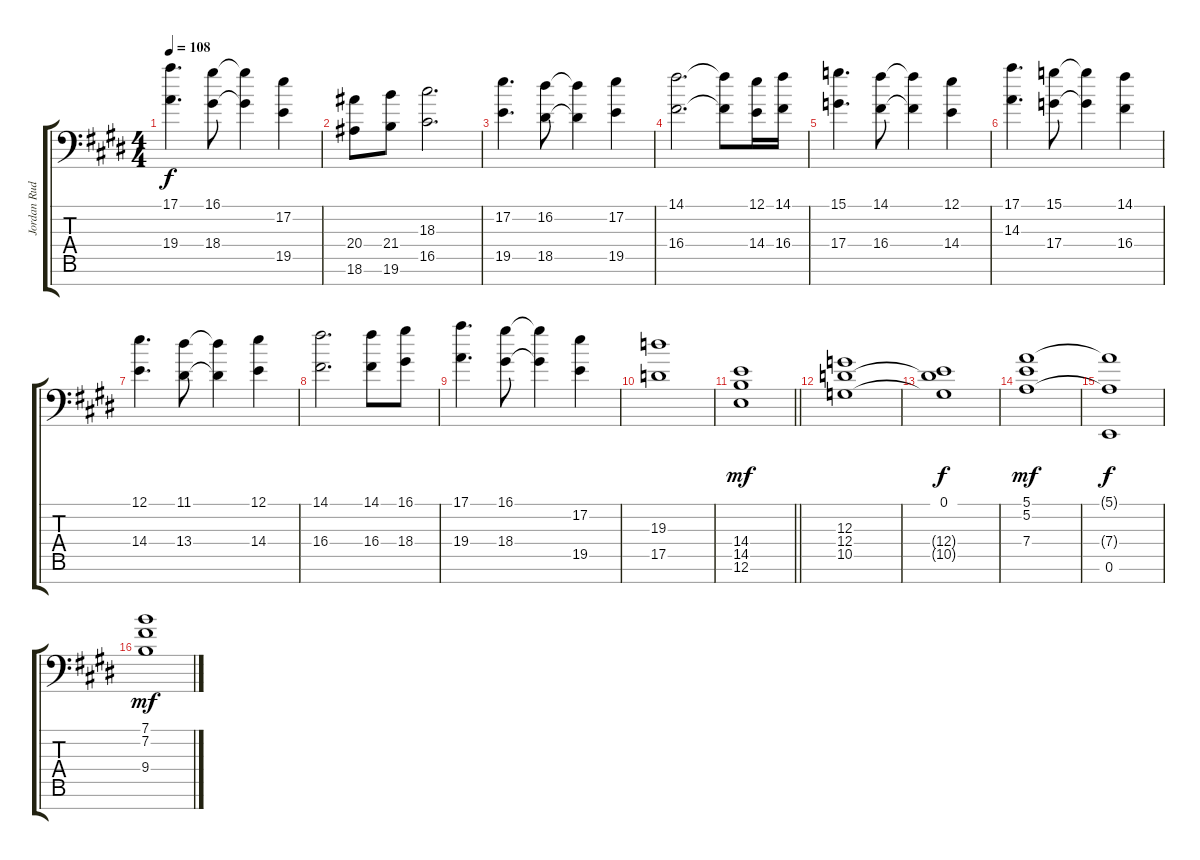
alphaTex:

\track ("Jordan Rudess" "Jordan Rud") {instrument stringensemble1}
\staff {score tabs}
\tuning (E4 B3 G3 D3 A2 E2 C-1) {hide}
\ts (4 4)
\tempo 108
\clef f4
\ks e
(17.1 19.4).4{d dy f} (16.1 18.4).8 (16.1{t} 18.4{t}).4 (17.2 19.5).4 |
(20.4 18.6).8 (21.4 19.6).8 (18.3 16.5).2{d} |
(17.2 19.5).4{d} (16.2 18.5).8 (16.2{t} 18.5{t}).4 (17.2 19.5).4 |
(14.1 16.4).2{d} (14.1{t} 16.4{t}).8 (12.1 14.4).16 (14.1 16.4).16 |
(15.1 17.4).4{d} (14.1 16.4).8 (14.1{t} 16.4{t}).4 (12.1 14.4).4 |
(17.1 14.3).4{d} (15.1 17.4).8 (15.1{t} 17.4{t}).4 (14.1 16.4).4 |
(12.1 14.4).4{d} (11.1 13.4).8 (11.1{t} 13.4{t}).4 (12.1 14.4).4 |
(14.1 16.4).2{d} (14.1 16.4).8 (16.1 18.4).8 |
(17.1 19.4).4{d} (16.1 18.4).8 (16.1{t} 18.4{t}).4 (17.2 19.5).4 |
(19.3 17.5).1 |
\barLineRight lightlight
(14.4 14.5 12.6).1{dy mf volume 11 instrument choiraahs} |
(12.3 12.4 10.5).1 |
(0.1 12.4{t} 10.5{t}).1{dy f} |
(5.1 5.2 7.4).1{dy mf} |
(5.1{t} 7.4{t} 0.6).1{dy f} |
(7.1 7.2 9.4).1{dy mf}
